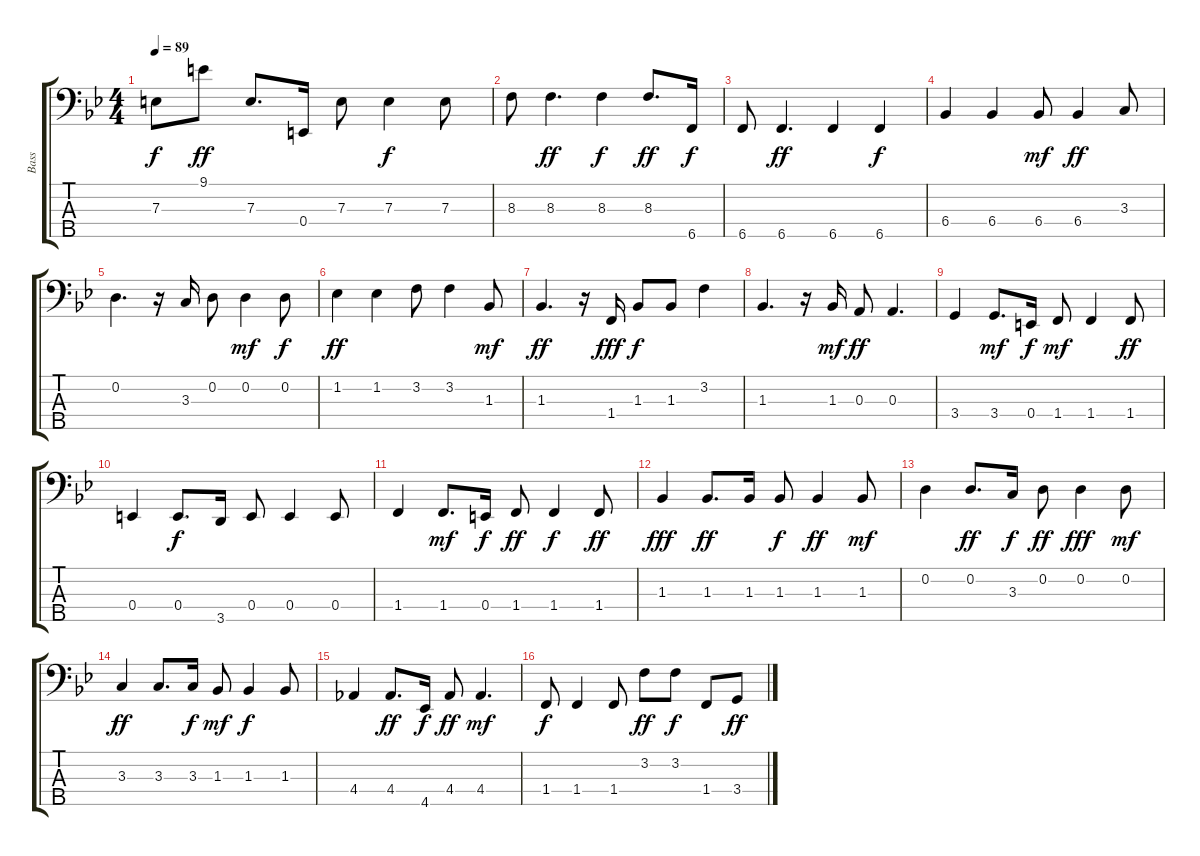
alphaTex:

\track ("Bass" "Bass") {instrument electricbassfinger}
\staff {score tabs}
\tuning (G2 D2 A1 E1 B0) {hide}
\ts (4 4)
\tempo 89
\clef f4
\ks bb
7.3.8{dy f} 9.1.8{dy ff} 7.3.8{d} 0.4.16 7.3.8 7.3.4{dy f} 7.3.8 |
8.3.8 8.3.4{d dy ff} 8.3.4{dy f} 8.3.8{d dy ff} 6.5.16{dy f} |
6.5.8 6.5.4{d dy ff} 6.5.4 6.5.4{dy f} |
6.4.4 6.4.4 6.4.8{dy mf} 6.4.4{dy ff} 3.3.8 |
0.2.4{d} r.16 3.3.16 0.2.8 0.2.4{dy mf} 0.2.8{dy f} |
1.2.4{dy ff} 1.2.4 3.2.8 3.2.4 1.3.8{dy mf} |
1.3.4{d dy ff} r.16 1.4.16{dy fff} 1.3.8{dy f} 1.3.8 3.2.4 |
1.3.4{d} r.16 1.3.16{dy mf} 0.3.8{dy ff} 0.3.4{d} |
3.4.4 3.4.8{d dy mf} 0.4.16{dy f} 1.4.8{dy mf} 1.4.4 1.4.8{dy ff} |
0.4.4 0.4.8{d dy f} 3.5.16 0.4.8 0.4.4 0.4.8 |
1.4.4 1.4.8{d dy mf} 0.4.16{dy f} 1.4.8{dy ff} 1.4.4{dy f} 1.4.8{dy ff} |
1.3.4{dy fff} 1.3.8{d dy ff} 1.3.16 1.3.8{dy f} 1.3.4{dy ff} 1.3.8{dy mf} |
0.2.4 0.2.8{d dy ff} 3.3.16{dy f} 0.2.8{dy ff} 0.2.4{dy fff} 0.2.8{dy mf} |
3.3.4{dy ff} 3.3.8{d} 3.3.16{dy f} 1.3.8{dy mf} 1.3.4{dy f} 1.3.8 |
4.4.4 4.4.8{d dy ff} 4.5.16{dy f} 4.4.8{dy ff} 4.4.4{d dy mf} |
1.4.8{dy f} 1.4.4 1.4.8 3.2.8{dy ff} 3.2.8{dy f} 1.4.8 3.4.8{dy ff}
